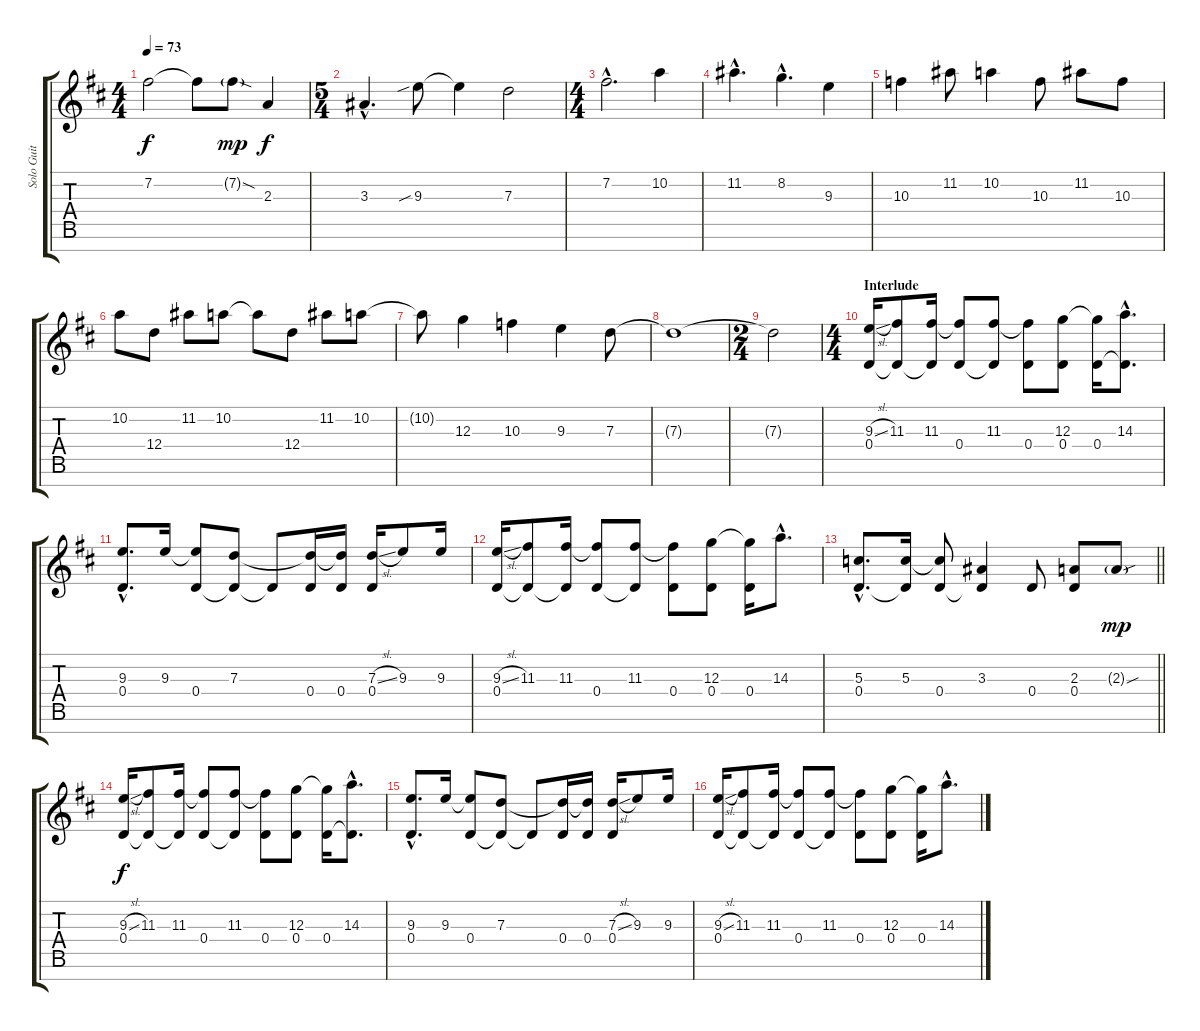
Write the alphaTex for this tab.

\track ("Solo Guit" "Solo Guit") {instrument distortionguitar}
\staff {score tabs}
\tuning (E4 B3 G3 D3 A2 E2 B1) {hide}
\ts (4 4)
\tempo 73
\clef g2
\ks d
7.2.2{dy f} 7.2{t}.8 7.2{sod g}.8{dy mp} 2.3.4{dy f} |
\ts (5 4)
3.3{hac}.4{d} 9.3{sib}.8 9.3{t}.4 7.3.2 |
\ts (4 4)
7.2{hac}.2{d} 10.2.4 |
11.2{hac}.4{d} 8.2{hac}.4{d} 9.3.4 |
10.3.4 11.2.8 10.2.4 10.3.8 11.2.8 10.3.8 |
10.2.8 12.4.8 11.2.8 10.2.8 10.2{t}.8 12.4.8 11.2.8 10.2.8 |
10.2{t}.8 12.3.4 10.3.4 9.3.4 7.3.8 |
7.3{t}.1 |
\ts (2 4)
7.3{t}.2 |
\ts (4 4)
\section ("" "Interlude")
(9.3{sl} 0.4).16{volume 13 instrument electricguitarjazz} (11.3 0.4{t}).8 (11.3 0.4{t}).16 (11.3{t} 0.4).8 (11.3 0.4{t}).8 (11.3{t} 0.4).8 (12.3 0.4).8 (12.3{t} 0.4).16 (14.3{hac} 0.4{hac t}).8{d} |
(9.3{hac} 0.4{hac}).8{d} 9.3.16 (9.3{t} 0.4).8 (7.3 0.4{t}).8 0.4{t}.8 (7.3{t} 0.4).16 (7.3{t} 0.4).16 (7.3{sl} 0.4).16 9.3.8 9.3.16 |
(9.3{sl} 0.4).16 (11.3 0.4{t}).8 (11.3 0.4{t}).16 (11.3{t} 0.4).8 (11.3 0.4{t}).8 (11.3{t} 0.4).8 (12.3 0.4).8 (12.3{t} 0.4).16 14.3{hac}.8{d} |
\barLineRight lightlight
(5.3{hac} 0.4{hac}).8{d} (5.3 0.4{t}).16 (5.3{t} 0.4).8 (3.3 0.4{t}).4 0.4.8 (2.3 0.4).8 2.3{sou g}.8{dy mp} |
(9.3{sl} 0.4).16{dy f} (11.3 0.4{t}).8 (11.3 0.4{t}).16 (11.3{t} 0.4).8 (11.3 0.4{t}).8 (11.3{t} 0.4).8 (12.3 0.4).8 (12.3{t} 0.4).16 (14.3{hac} 0.4{hac t}).8{d} |
(9.3{hac} 0.4{hac}).8{d} 9.3.16 (9.3{t} 0.4).8 (7.3 0.4{t}).8 0.4{t}.8 (7.3{t} 0.4).16 (7.3{t} 0.4).16 (7.3{sl} 0.4).16 9.3.8 9.3.16 |
(9.3{sl} 0.4).16 (11.3 0.4{t}).8 (11.3 0.4{t}).16 (11.3{t} 0.4).8 (11.3 0.4{t}).8 (11.3{t} 0.4).8 (12.3 0.4).8 (12.3{t} 0.4).16 14.3{hac}.8{d}
